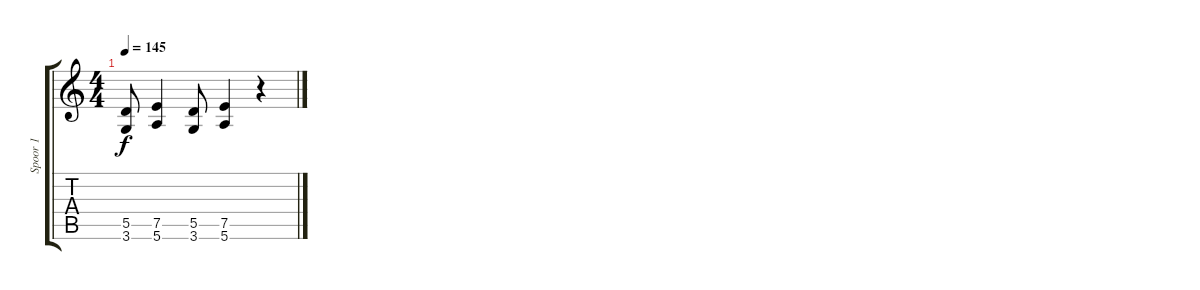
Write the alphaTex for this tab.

\track ("Spoor 1" "Spoor 1") {instrument overdrivenguitar}
\staff {score tabs}
\tuning (E4 B3 G3 D3 A2 E2) {hide}
\ts (4 4)
\tempo 145
\clef g2
\ks c
(5.5 3.6).8{dy f} (7.5 5.6).4 (5.5 3.6).8 (7.5 5.6).4 r.4
